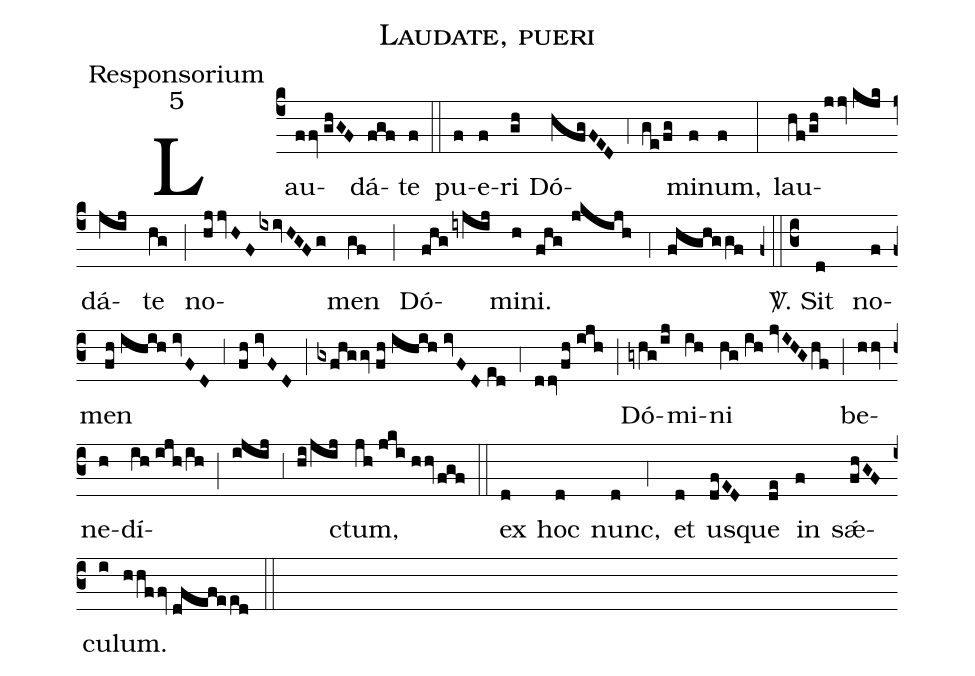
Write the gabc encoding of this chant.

name:Laudate, pueri;
office-part:Responsorium;
mode:5;
%%
(c4) Lau(ffv//ghGF)dá(fgf)te(f) (::)
pu(f)e(f)ri(gh) Dó(hfgFED)(,4)(ge/fg)mi(f)num,(f) (:)
lau(hf/gh//jjv//kjk)dá(jij)te(hg) (;) no(hjjvHF/ixivHGFg)men(gf) (;) Dó(fhg/iyjij)mi(h)ni.(fhg//jkijh) (,4) (fhghggf)
(z0::c3) <sp>V/</sp>. Sit(d) no(f)men(fh//ihih//ivFD) (,3) (fh//ivFD) (;) (gxfhggv//fh//ihih//ivFD//ed) (,4) (ddv/fh//ijh) (;) Dó(gyhg/ij)mi(ih)ni(hg//ih//jvIHG/hf) (;) be(hhv)ne(h)dí(ih//ijh/ih)(;)(ijij,3hi/jij)ctum,(jh//jki//hhv/fgf) (::)
ex(d) hoc(d) nunc,(d) (,4) et(d) us(dfED)que(de) in(f) s{<sp>'ae</sp>}(fhGF)cu(i)lum.(hhffv//dfefeed) (::)
